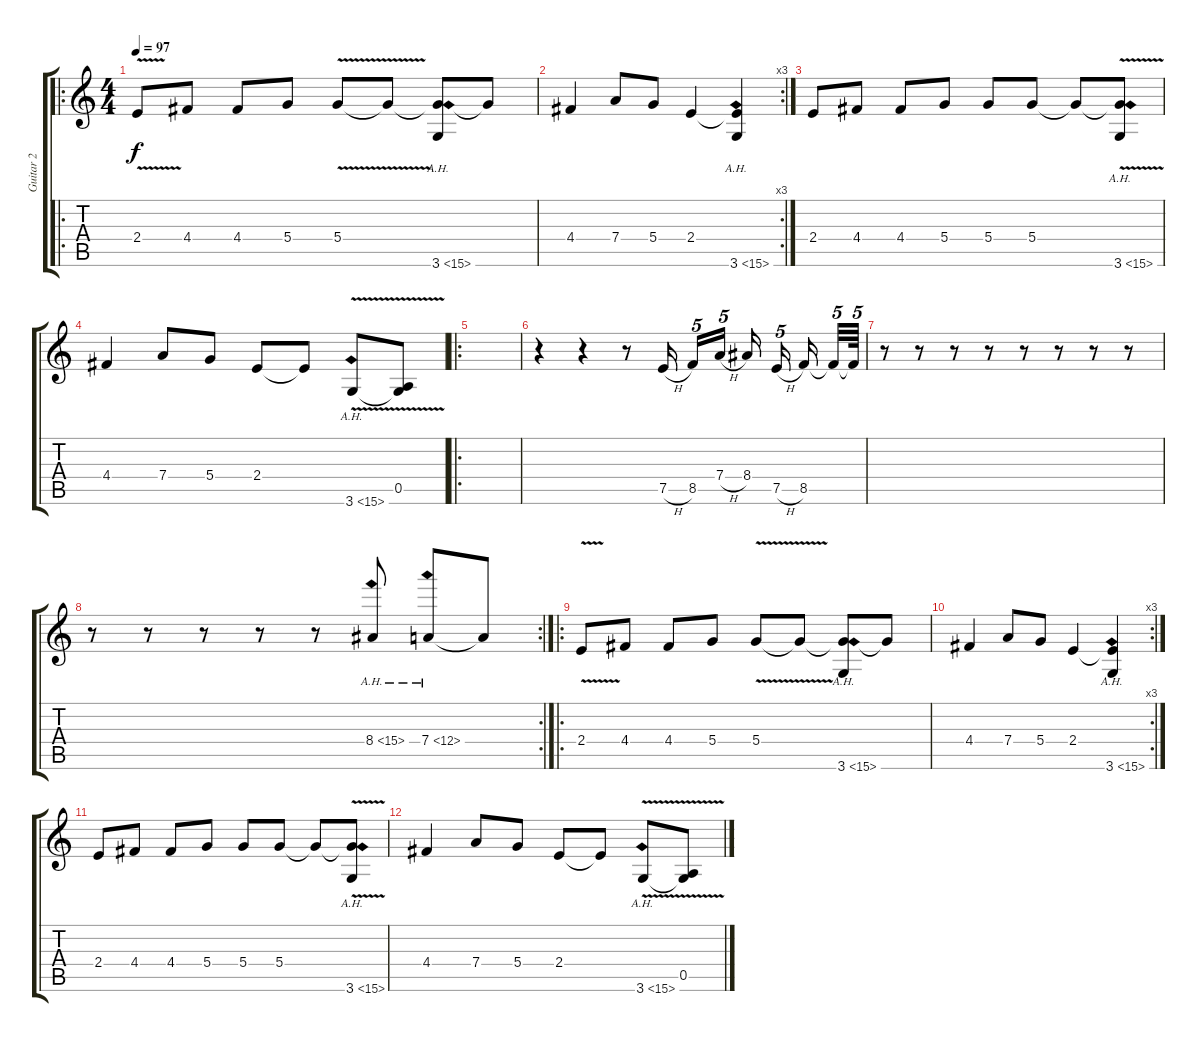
\track ("Guitar 2" "Guitar 2") {instrument overdrivenguitar}
\staff {score tabs}
\tuning (E4 B3 G3 D3 A2 E2) {hide}
\ro
\ts (4 4)
\tempo 97
\clef g2
\ks c
2.4{v}.8{dy f} 4.4.8 4.4.8 5.4.8 5.4{v}.8 5.4{t}.8 (5.4{t} 3.6{ah 12}).8 5.4{t}.8 |
\rc 3
4.4.4 7.4.8 5.4.8 2.4.4 (2.4{t} 3.6{ah 12}).4 |
2.4.8 4.4.8 4.4.8 5.4.8 5.4.8 5.4.8 5.4{t}.8 (5.4{t} 3.6{ah 12 v}).8 |
4.4.4 7.4.8 5.4.8 2.4.8 2.4{t}.8 3.6{ah 12 v}.8 (0.5 3.6{t}).8 |
\ro
|
r.4 r.4 r.8 7.5{h}.16 8.5.16{tu (5 4)} 7.4{h}.16{tu (5 4)} 8.4.16 7.5{h}.16{tu (5 4)} 8.5.16 8.5{t}.32{tu (5 4)} 8.5{t}.64{tu (5 4)} |
r.8 r.8 r.8 r.8 r.8 r.8 r.8 r.8 |
\rc 2
r.8 r.8 r.8 r.8 r.8 8.4{ah 7}.8 7.4{ah 5}.8 7.4{t}.8 |
\ro
2.4{v}.8 4.4.8 4.4.8 5.4.8 5.4{v}.8 5.4{t}.8 (5.4{t} 3.6{ah 12}).8 5.4{t}.8 |
\rc 3
4.4.4 7.4.8 5.4.8 2.4.4 (2.4{t} 3.6{ah 12}).4 |
2.4.8 4.4.8 4.4.8 5.4.8 5.4.8 5.4.8 5.4{t}.8 (5.4{t} 3.6{ah 12 v}).8 |
4.4.4 7.4.8 5.4.8 2.4.8 2.4{t}.8 3.6{ah 12 v}.8 (0.5 3.6{t}).8
